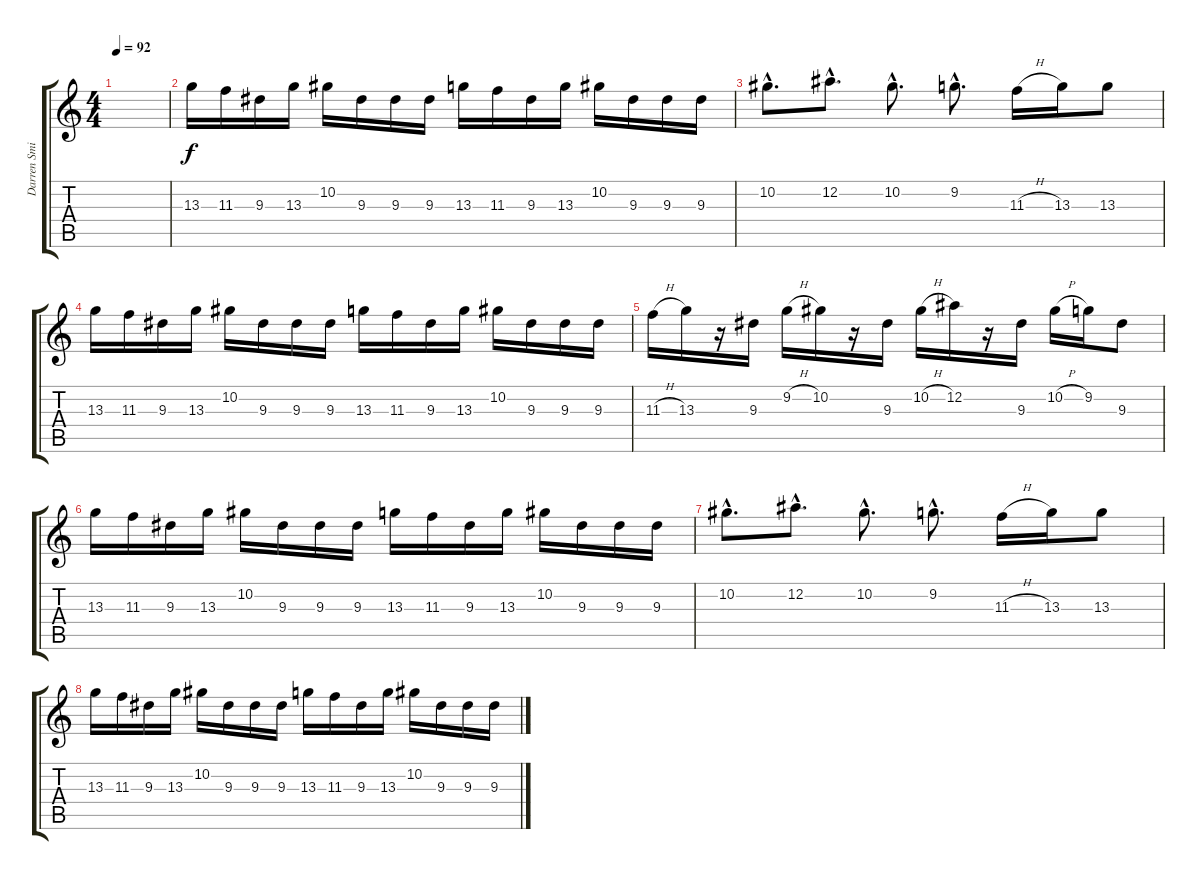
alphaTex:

\track ("Darren Smith" "Darren Smi") {instrument overdrivenguitar}
\staff {score tabs}
\tuning (Eb4 Bb3 Gb3 Db3 Ab2 Db2) {hide}
\ts (4 4)
\tempo 92
\clef g2
\ks c
|
13.3.16 11.3.16 9.3.16 13.3.16 10.2.16 9.3.16 9.3.16 9.3.16 13.3.16 11.3.16 9.3.16 13.3.16 10.2.16 9.3.16 9.3.16 9.3.16 |
10.2{hac}.8{d} 12.2{hac}.8{d} 10.2{hac}.8{d} 9.2{hac}.8{d} 11.3{h}.16 13.3.16 13.3.8 |
13.3.16 11.3.16 9.3.16 13.3.16 10.2.16 9.3.16 9.3.16 9.3.16 13.3.16 11.3.16 9.3.16 13.3.16 10.2.16 9.3.16 9.3.16 9.3.16 |
11.3{h}.16 13.3.16 r.16 9.3.16 9.2{h}.16 10.2.16 r.16 9.3.16 10.2{h}.16 12.2.16 r.16 9.3.16 10.2{h}.16 9.2.16 9.3.8 |
13.3.16 11.3.16 9.3.16 13.3.16 10.2.16 9.3.16 9.3.16 9.3.16 13.3.16 11.3.16 9.3.16 13.3.16 10.2.16 9.3.16 9.3.16 9.3.16 |
10.2{hac}.8{d} 12.2{hac}.8{d} 10.2{hac}.8{d} 9.2{hac}.8{d} 11.3{h}.16 13.3.16 13.3.8 |
13.3.16 11.3.16 9.3.16 13.3.16 10.2.16 9.3.16 9.3.16 9.3.16 13.3.16 11.3.16 9.3.16 13.3.16 10.2.16 9.3.16 9.3.16 9.3.16
